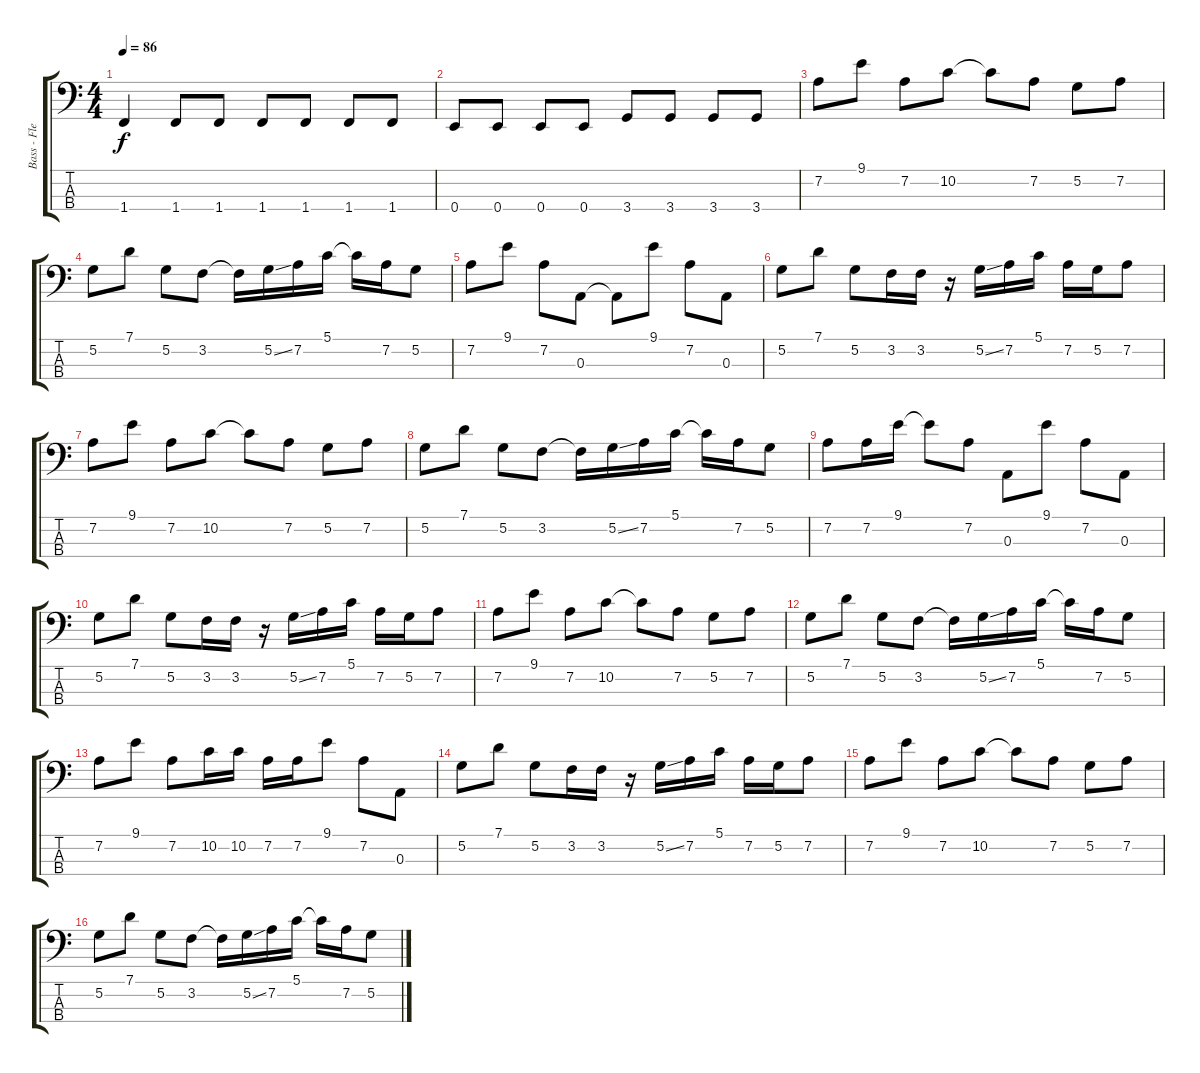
\track ("Bass - Flea" "Bass - Fle") {instrument electricbassfinger}
\staff {score tabs}
\tuning (G2 D2 A1 E1) {hide}
\ts (4 4)
\tempo 86
\clef f4
\ks c
1.4.4{dy f} 1.4.8 1.4.8 1.4.8 1.4.8 1.4.8 1.4.8 |
0.4.8 0.4.8 0.4.8 0.4.8 3.4.8 3.4.8 3.4.8 3.4.8 |
7.2.8 9.1.8 7.2.8 10.2.8 10.2{t}.8 7.2.8 5.2.8 7.2.8 |
5.2.8 7.1.8 5.2.8 3.2.8 3.2{t}.16 5.2{ss}.16 7.2.16 5.1.16 5.1{t}.16 7.2.16 5.2.8 |
7.2.8 9.1.8 7.2.8 0.3.8 0.3{t}.8 9.1.8 7.2.8 0.3.8 |
5.2.8 7.1.8 5.2.8 3.2.16 3.2.16 r.16 5.2{ss}.16 7.2.16 5.1.16 7.2.16 5.2.16 7.2.8 |
7.2.8 9.1.8 7.2.8 10.2.8 10.2{t}.8 7.2.8 5.2.8 7.2.8 |
5.2.8 7.1.8 5.2.8 3.2.8 3.2{t}.16 5.2{ss}.16 7.2.16 5.1.16 5.1{t}.16 7.2.16 5.2.8 |
7.2.8 7.2.16 9.1.16 9.1{t}.8 7.2.8 0.3.8 9.1.8 7.2.8 0.3.8 |
5.2.8 7.1.8 5.2.8 3.2.16 3.2.16 r.16 5.2{ss}.16 7.2.16 5.1.16 7.2.16 5.2.16 7.2.8 |
7.2.8 9.1.8 7.2.8 10.2.8 10.2{t}.8 7.2.8 5.2.8 7.2.8 |
5.2.8 7.1.8 5.2.8 3.2.8 3.2{t}.16 5.2{ss}.16 7.2.16 5.1.16 5.1{t}.16 7.2.16 5.2.8 |
7.2.8 9.1.8 7.2.8 10.2.16 10.2.16 7.2.16 7.2.16 9.1.8 7.2.8 0.3.8 |
5.2.8 7.1.8 5.2.8 3.2.16 3.2.16 r.16 5.2{ss}.16 7.2.16 5.1.16 7.2.16 5.2.16 7.2.8 |
7.2.8 9.1.8 7.2.8 10.2.8 10.2{t}.8 7.2.8 5.2.8 7.2.8 |
5.2.8 7.1.8 5.2.8 3.2.8 3.2{t}.16 5.2{ss}.16 7.2.16 5.1.16 5.1{t}.16 7.2.16 5.2.8
